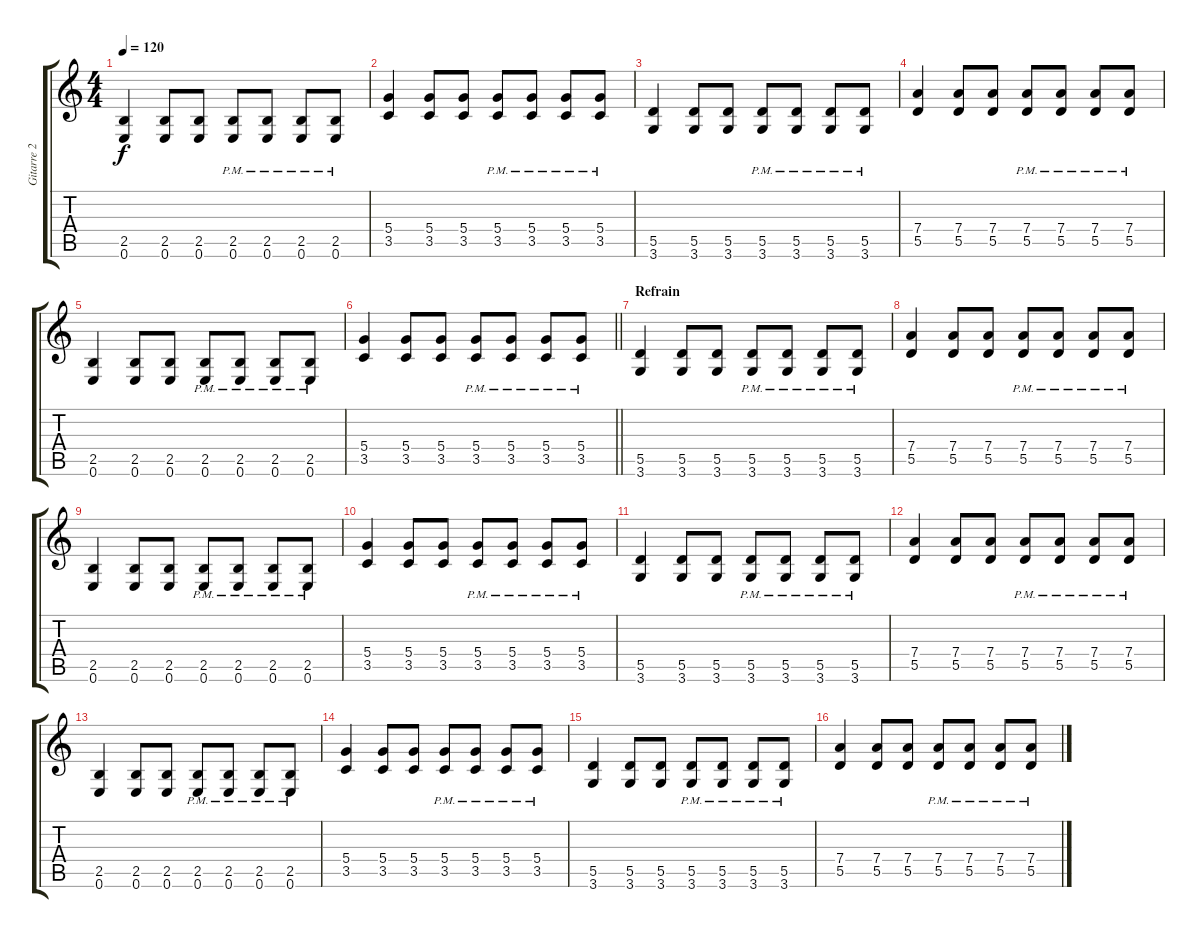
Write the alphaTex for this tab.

\track ("Gitarre 2" "Gitarre 2") {instrument overdrivenguitar}
\staff {score tabs}
\tuning (E4 B3 G3 D3 A2 E2) {hide}
\ts (4 4)
\tempo 120
\clef g2
\ks c
(2.5 0.6).4{dy f} (2.5 0.6).8 (2.5 0.6).8 (2.5{pm} 0.6{pm}).8 (2.5{pm} 0.6{pm}).8 (2.5{pm} 0.6{pm}).8 (2.5{pm} 0.6{pm}).8 |
(5.4 3.5).4 (5.4 3.5).8 (5.4 3.5).8 (5.4{pm} 3.5{pm}).8 (5.4{pm} 3.5{pm}).8 (5.4{pm} 3.5{pm}).8 (5.4{pm} 3.5{pm}).8 |
(5.5 3.6).4 (5.5 3.6).8 (5.5 3.6).8 (5.5{pm} 3.6{pm}).8 (5.5{pm} 3.6{pm}).8 (5.5{pm} 3.6{pm}).8 (5.5{pm} 3.6{pm}).8 |
(7.4 5.5).4 (7.4 5.5).8 (7.4 5.5).8 (7.4{pm} 5.5{pm}).8 (7.4{pm} 5.5{pm}).8 (7.4{pm} 5.5{pm}).8 (7.4{pm} 5.5{pm}).8 |
(2.5 0.6).4 (2.5 0.6).8 (2.5 0.6).8 (2.5{pm} 0.6{pm}).8 (2.5{pm} 0.6{pm}).8 (2.5{pm} 0.6{pm}).8 (2.5{pm} 0.6{pm}).8 |
\barLineRight lightlight
(5.4 3.5).4 (5.4 3.5).8 (5.4 3.5).8 (5.4{pm} 3.5{pm}).8 (5.4{pm} 3.5{pm}).8 (5.4{pm} 3.5{pm}).8 (5.4{pm} 3.5{pm}).8 |
\section ("" "Refrain")
(5.5 3.6).4 (5.5 3.6).8 (5.5 3.6).8 (5.5{pm} 3.6{pm}).8 (5.5{pm} 3.6{pm}).8 (5.5{pm} 3.6{pm}).8 (5.5{pm} 3.6{pm}).8 |
(7.4 5.5).4 (7.4 5.5).8 (7.4 5.5).8 (7.4{pm} 5.5{pm}).8 (7.4{pm} 5.5{pm}).8 (7.4{pm} 5.5{pm}).8 (7.4{pm} 5.5{pm}).8 |
(2.5 0.6).4 (2.5 0.6).8 (2.5 0.6).8 (2.5{pm} 0.6{pm}).8 (2.5{pm} 0.6{pm}).8 (2.5{pm} 0.6{pm}).8 (2.5{pm} 0.6{pm}).8 |
(5.4 3.5).4 (5.4 3.5).8 (5.4 3.5).8 (5.4{pm} 3.5{pm}).8 (5.4{pm} 3.5{pm}).8 (5.4{pm} 3.5{pm}).8 (5.4{pm} 3.5{pm}).8 |
(5.5 3.6).4 (5.5 3.6).8 (5.5 3.6).8 (5.5{pm} 3.6{pm}).8 (5.5{pm} 3.6{pm}).8 (5.5{pm} 3.6{pm}).8 (5.5{pm} 3.6{pm}).8 |
(7.4 5.5).4 (7.4 5.5).8 (7.4 5.5).8 (7.4{pm} 5.5{pm}).8 (7.4{pm} 5.5{pm}).8 (7.4{pm} 5.5{pm}).8 (7.4{pm} 5.5{pm}).8 |
(2.5 0.6).4 (2.5 0.6).8 (2.5 0.6).8 (2.5{pm} 0.6{pm}).8 (2.5{pm} 0.6{pm}).8 (2.5{pm} 0.6{pm}).8 (2.5{pm} 0.6{pm}).8 |
(5.4 3.5).4 (5.4 3.5).8 (5.4 3.5).8 (5.4{pm} 3.5{pm}).8 (5.4{pm} 3.5{pm}).8 (5.4{pm} 3.5{pm}).8 (5.4{pm} 3.5{pm}).8 |
(5.5 3.6).4 (5.5 3.6).8 (5.5 3.6).8 (5.5{pm} 3.6{pm}).8 (5.5{pm} 3.6{pm}).8 (5.5{pm} 3.6{pm}).8 (5.5{pm} 3.6{pm}).8 |
(7.4 5.5).4 (7.4 5.5).8 (7.4 5.5).8 (7.4{pm} 5.5{pm}).8 (7.4{pm} 5.5{pm}).8 (7.4{pm} 5.5{pm}).8 (7.4{pm} 5.5{pm}).8
